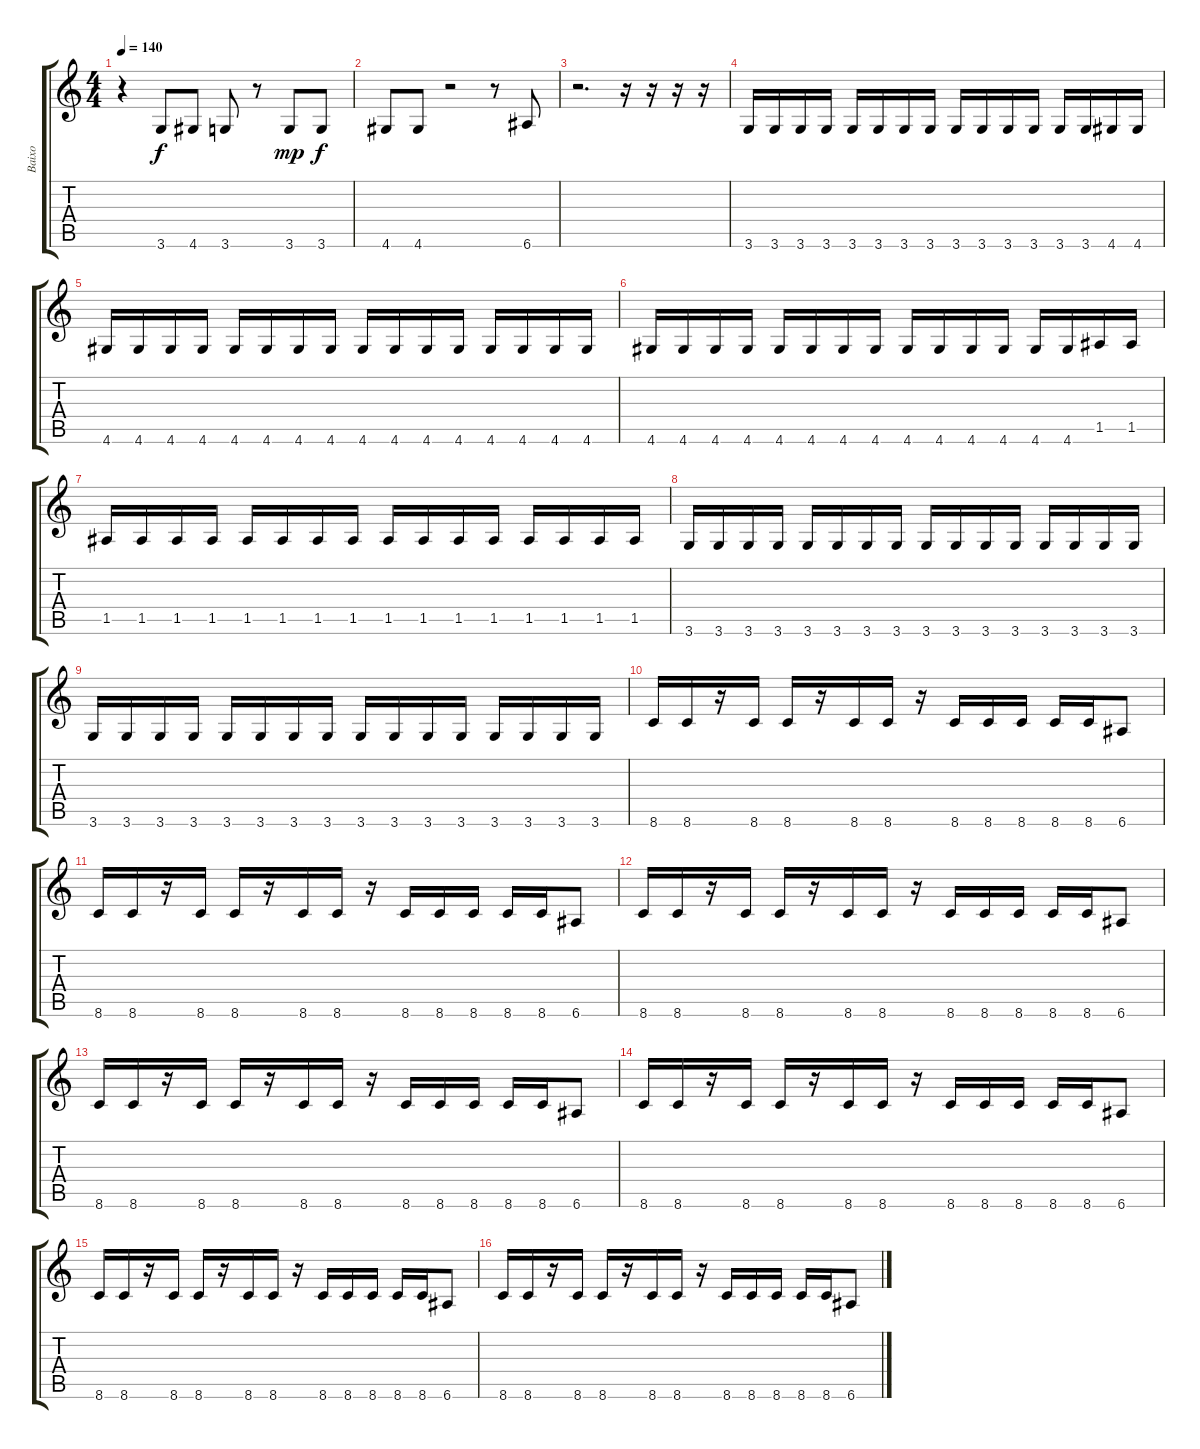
\track ("Baixo" "Baixo") {instrument electricbassfinger}
\staff {score tabs}
\tuning (E4 B3 G3 D3 A2 E2) {hide}
\ts (4 4)
\tempo 140
\clef g2
\ks c
r.4{dy f} 3.6.8 4.6.8 3.6.8 r.8 3.6.8{dy mp} 3.6.8{dy f} |
4.6.8 4.6.8 r.2 r.8 6.6.8 |
r.2{d} r.16 r.16 r.16 r.16 |
3.6.16 3.6.16 3.6.16 3.6.16 3.6.16 3.6.16 3.6.16 3.6.16 3.6.16 3.6.16 3.6.16 3.6.16 3.6.16 3.6.16 4.6.16 4.6.16 |
4.6.16 4.6.16 4.6.16 4.6.16 4.6.16 4.6.16 4.6.16 4.6.16 4.6.16 4.6.16 4.6.16 4.6.16 4.6.16 4.6.16 4.6.16 4.6.16 |
4.6.16 4.6.16 4.6.16 4.6.16 4.6.16 4.6.16 4.6.16 4.6.16 4.6.16 4.6.16 4.6.16 4.6.16 4.6.16 4.6.16 1.5.16 1.5.16 |
1.5.16 1.5.16 1.5.16 1.5.16 1.5.16 1.5.16 1.5.16 1.5.16 1.5.16 1.5.16 1.5.16 1.5.16 1.5.16 1.5.16 1.5.16 1.5.16 |
3.6.16 3.6.16 3.6.16 3.6.16 3.6.16 3.6.16 3.6.16 3.6.16 3.6.16 3.6.16 3.6.16 3.6.16 3.6.16 3.6.16 3.6.16 3.6.16 |
3.6.16 3.6.16 3.6.16 3.6.16 3.6.16 3.6.16 3.6.16 3.6.16 3.6.16 3.6.16 3.6.16 3.6.16 3.6.16 3.6.16 3.6.16 3.6.16 |
8.6.16 8.6.16 r.16 8.6.16 8.6.16 r.16 8.6.16 8.6.16 r.16 8.6.16 8.6.16 8.6.16 8.6.16 8.6.16 6.6.8 |
8.6.16 8.6.16 r.16 8.6.16 8.6.16 r.16 8.6.16 8.6.16 r.16 8.6.16 8.6.16 8.6.16 8.6.16 8.6.16 6.6.8 |
8.6.16 8.6.16 r.16 8.6.16 8.6.16 r.16 8.6.16 8.6.16 r.16 8.6.16 8.6.16 8.6.16 8.6.16 8.6.16 6.6.8 |
8.6.16 8.6.16 r.16 8.6.16 8.6.16 r.16 8.6.16 8.6.16 r.16 8.6.16 8.6.16 8.6.16 8.6.16 8.6.16 6.6.8 |
8.6.16 8.6.16 r.16 8.6.16 8.6.16 r.16 8.6.16 8.6.16 r.16 8.6.16 8.6.16 8.6.16 8.6.16 8.6.16 6.6.8 |
8.6.16 8.6.16 r.16 8.6.16 8.6.16 r.16 8.6.16 8.6.16 r.16 8.6.16 8.6.16 8.6.16 8.6.16 8.6.16 6.6.8 |
8.6.16 8.6.16 r.16 8.6.16 8.6.16 r.16 8.6.16 8.6.16 r.16 8.6.16 8.6.16 8.6.16 8.6.16 8.6.16 6.6.8
